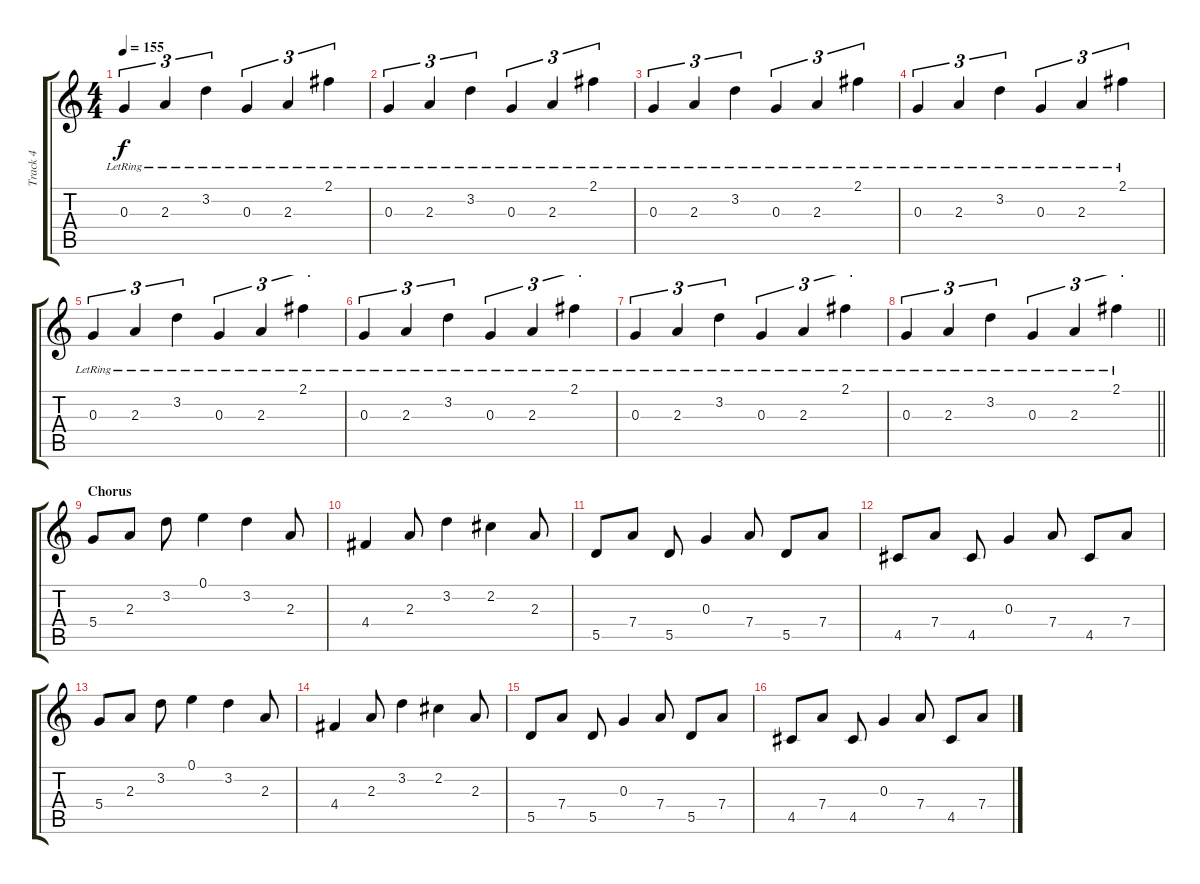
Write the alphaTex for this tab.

\track ("Track 4" "Track 4") {instrument electricguitarclean}
\staff {score tabs}
\tuning (E4 B3 G3 D3 A2 E2) {hide}
\ts (4 4)
\tempo 155
\clef g2
\ks c
0.3{lr}.4{tu (3 2) dy f} 2.3{lr}.4{tu (3 2)} 3.2{lr}.4{tu (3 2)} 0.3{lr}.4{tu (3 2)} 2.3{lr}.4{tu (3 2)} 2.1{lr}.4{tu (3 2)} |
0.3{lr}.4{tu (3 2)} 2.3{lr}.4{tu (3 2)} 3.2{lr}.4{tu (3 2)} 0.3{lr}.4{tu (3 2)} 2.3{lr}.4{tu (3 2)} 2.1{lr}.4{tu (3 2)} |
0.3{lr}.4{tu (3 2)} 2.3{lr}.4{tu (3 2)} 3.2{lr}.4{tu (3 2)} 0.3{lr}.4{tu (3 2)} 2.3{lr}.4{tu (3 2)} 2.1{lr}.4{tu (3 2)} |
0.3{lr}.4{tu (3 2)} 2.3{lr}.4{tu (3 2)} 3.2{lr}.4{tu (3 2)} 0.3{lr}.4{tu (3 2)} 2.3{lr}.4{tu (3 2)} 2.1{lr}.4{tu (3 2)} |
0.3{lr}.4{tu (3 2)} 2.3{lr}.4{tu (3 2)} 3.2{lr}.4{tu (3 2)} 0.3{lr}.4{tu (3 2)} 2.3{lr}.4{tu (3 2)} 2.1{lr}.4{tu (3 2)} |
0.3{lr}.4{tu (3 2)} 2.3{lr}.4{tu (3 2)} 3.2{lr}.4{tu (3 2)} 0.3{lr}.4{tu (3 2)} 2.3{lr}.4{tu (3 2)} 2.1{lr}.4{tu (3 2)} |
0.3{lr}.4{tu (3 2)} 2.3{lr}.4{tu (3 2)} 3.2{lr}.4{tu (3 2)} 0.3{lr}.4{tu (3 2)} 2.3{lr}.4{tu (3 2)} 2.1{lr}.4{tu (3 2)} |
\barLineRight lightlight
0.3{lr}.4{tu (3 2)} 2.3{lr}.4{tu (3 2)} 3.2{lr}.4{tu (3 2)} 0.3{lr}.4{tu (3 2)} 2.3{lr}.4{tu (3 2)} 2.1{lr}.4{tu (3 2)} |
\section ("" "Chorus")
5.4.8 2.3.8 3.2.8 0.1.4 3.2.4 2.3.8 |
4.4.4 2.3.8 3.2.4 2.2.4 2.3.8 |
5.5.8 7.4.8 5.5.8 0.3.4 7.4.8 5.5.8 7.4.8 |
4.5.8 7.4.8 4.5.8 0.3.4 7.4.8 4.5.8 7.4.8 |
5.4.8 2.3.8 3.2.8 0.1.4 3.2.4 2.3.8 |
4.4.4 2.3.8 3.2.4 2.2.4 2.3.8 |
5.5.8 7.4.8 5.5.8 0.3.4 7.4.8 5.5.8 7.4.8 |
4.5.8 7.4.8 4.5.8 0.3.4 7.4.8 4.5.8 7.4.8
